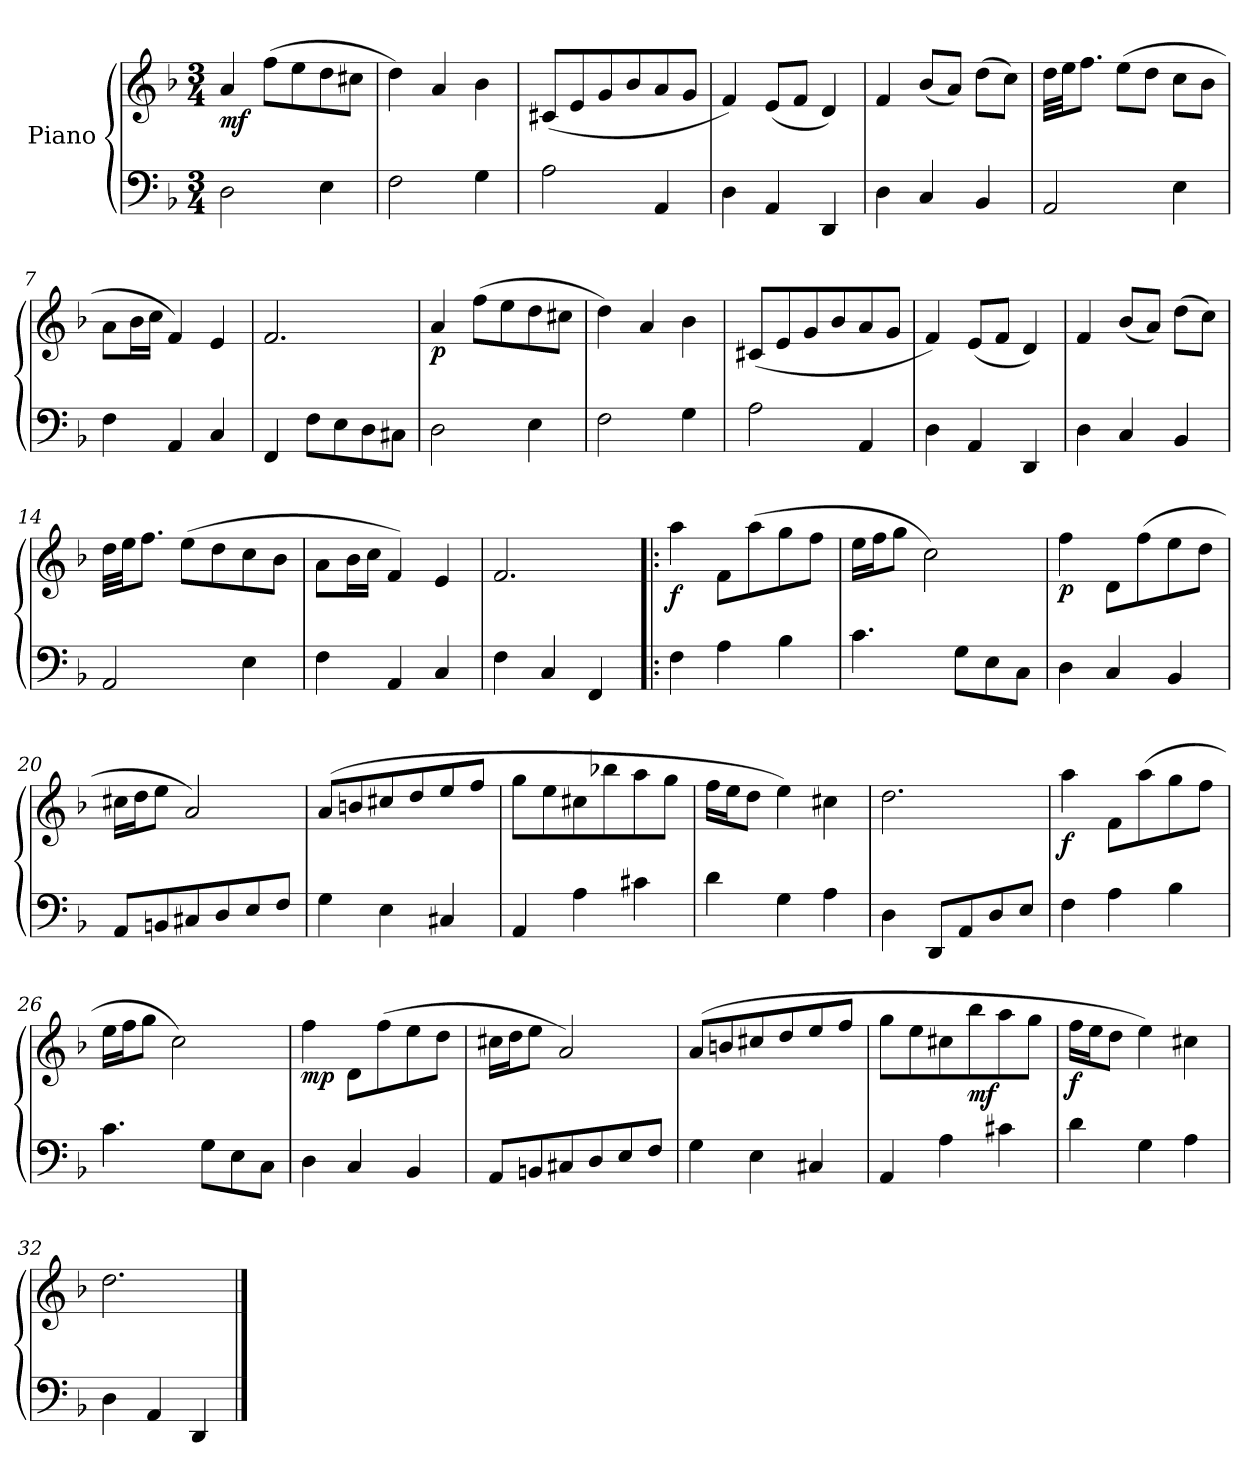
**kern	**kern	**dynam
*part1	*part1	*part1
*staff2	*staff1	*staff1/2
*I"Piano	*	*
*clefF4	*clefG2	*
*k[b-]	*k[b-]	*
*F:	*F:	*
*M3/4	*M3/4	*
=1	=1	=1
!	!	!LO:DY:b
2D\	4a/	mf
.	(8ff\L	.
.	8ee\	.
4E\	8dd\	.
.	8cc#X\J	.
=2	=2	=2
2F\	4dd\)	.
.	4a/	.
4G\	4b-\	.
=3	=3	=3
2A\	(8c#X/L	.
.	8e/	.
.	8g/	.
.	8b-/	.
4AA/	8a/	.
.	8g/J	.
=4	=4	=4
4D\	4f/)	.
4AA/	(8e/L	.
.	8f/J	.
4DD/	4d/)	.
=5	=5	=5
4D\	4f/	.
4C/	(8b-/L	.
.	8a/J)	.
4BB-/	(8dd\L	.
.	8cc\J)	.
=6	=6	=6
2AA/	32dd\LLL	.
.	32ee\JJ	.
.	8.ff\J	.
.	(8ee\L	.
.	8dd\J	.
4E\	8cc\L	.
.	8b-\J	.
=7	=7	=7
4F\	8a\L	.
.	16b-\L	.
.	16cc\JJ	.
4AA/	4f/)	.
4C/	4e/	.
=8	=8	=8
4FF/	2.f/	.
8F\L	.	.
8E\	.	.
8D\	.	.
8C#X\J	.	.
!!LO:LB:g=z
=9	=9	=9
!	!	!LO:DY:b
2D\	4a/	p
.	(8ff\L	.
.	8ee\	.
4E\	8dd\	.
.	8cc#X\J	.
=10	=10	=10
2F\	4dd\)	.
.	4a/	.
4G\	4b-\	.
=11	=11	=11
2A\	(8c#X/L	.
.	8e/	.
.	8g/	.
.	8b-/	.
4AA/	8a/	.
.	8g/J	.
=12	=12	=12
4D\	4f/)	.
4AA/	(8e/L	.
.	8f/J	.
4DD/	4d/)	.
=13	=13	=13
4D\	4f/	.
4C/	(8b-/L	.
.	8a/J)	.
4BB-/	(8dd\L	.
.	8cc\J)	.
=14	=14	=14
2AA/	32dd\LLL	.
.	32ee\JJ	.
.	8.ff\J	.
.	(8ee\L	.
.	8dd\	.
4E\	8cc\	.
.	8b-\J	.
=15	=15	=15
4F\	8a\L	.
.	16b-\L	.
.	16cc\JJ	.
4AA/	4f/)	.
4C/	4e/	.
=16	=16	=16
4F\	2.f/	.
4C/	.	.
4FF/	.	.
!!LO:LB:g=z
=17!|:	=17!|:	=17!|:
!	!	!LO:DY:b
4F\	4aa\	f
4A\	8f\L	.
.	(8aa\	.
4B-\	8gg\	.
.	8ff\J	.
=18	=18	=18
4.c\	16ee\LL	.
.	16ff\J	.
.	8gg\J	.
.	2cc\)	.
8G\L	.	.
8E\	.	.
8C\J	.	.
=19	=19	=19
!	!	!LO:DY:b
4D\	4ff\	p
4C/	8d\L	.
.	(8ff\	.
4BB-/	8ee\	.
.	8dd\J	.
=20	=20	=20
8AA/L	16cc#X\LL	.
.	16dd\J	.
8BBn/	8ee\J	.
!	!	!LO:DY:b
8C#X/	2a/)	other-dynamics
8D/	.	.
8E/	.	.
8F/J	.	.
=21	=21	=21
4G\	(8a/L	.
.	8bn/	.
4E\	8cc#X/	.
.	8dd/	.
4C#X/	8ee/	.
.	8ff/J	.
!!LO:LB:g=z
=22	=22	=22
4AA/	8gg\L	.
.	8ee\	.
4A\	8cc#X\	.
.	8bb-X\	.
4c#X\	8aa\	.
.	8gg\J	.
=23	=23	=23
4d\	16ff\LL	.
.	16ee\J	.
.	8dd\J	.
4G\	4ee\)	.
4A\	4cc#X\	.
=24	=24	=24
4D\	2.dd\	.
8DD/L	.	.
8AA/	.	.
8D/	.	.
8E/J	.	.
=25	=25	=25
!	!	!LO:DY:b
4F\	4aa\	f
4A\	8f\L	.
.	(8aa\	.
4B-\	8gg\	.
.	8ff\J	.
=26	=26	=26
4.c\	16ee\LL	.
.	16ff\J	.
.	8gg\J	.
.	2cc\)	.
8G\L	.	.
8E\	.	.
8C\J	.	.
=27	=27	=27
!	!	!LO:DY:b
4D\	4ff\	mp
4C/	8d\L	.
.	(8ff\	.
4BB-/	8ee\	.
.	8dd\J	.
!!LO:LB:g=z
=28	=28	=28
8AA/L	16cc#X\LL	.
.	16dd\J	.
8BBn/	8ee\J	.
!	!	!LO:DY:b
8C#X/	2a/)	other-dynamics
8D/	.	.
8E/	.	.
8F/J	.	.
=29	=29	=29
4G\	(8a/L	.
.	8bn/	.
4E\	8cc#X/	.
.	8dd/	.
4C#X/	8ee/	.
.	8ff/J	.
=30	=30	=30
4AA/	8gg\L	.
.	8ee\	.
4A\	8cc#X\	.
!	!	!LO:DY:b
.	8bb-\	mf
4c#X\	8aa\	.
.	8gg\J	.
=31	=31	=31
!	!	!LO:DY:b
4d\	16ff\LL	f
.	16ee\J	.
.	8dd\J	.
4G\	4ee\)	.
4A\	4cc#X\	.
=32	=32	=32
4D\	2.dd\	.
4AA/	.	.
4DD/	.	.
==	==	==
*-	*-	*-
